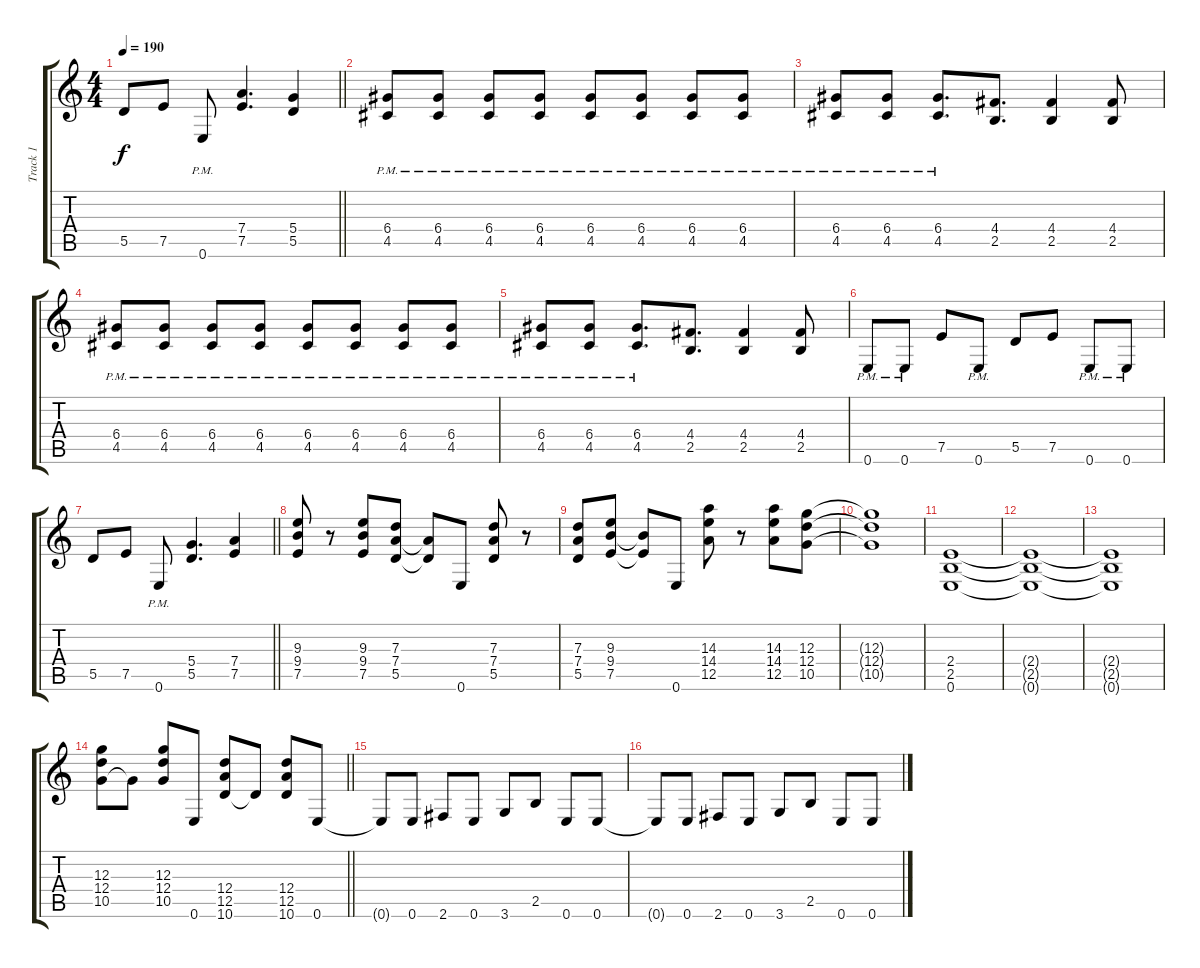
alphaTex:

\track ("Track 1" "Track 1") {instrument distortionguitar}
\staff {score tabs}
\tuning (E4 B3 G3 D3 A2 E2) {hide}
\ts (4 4)
\tempo 190
\clef g2
\barLineRight lightlight
\ks c
5.5.8{dy f} 7.5.8 0.6{pm}.8 (7.4 7.5).4{d} (5.4 5.5).4 |
(6.4{pm} 4.5{pm}).8 (6.4{pm} 4.5{pm}).8 (6.4{pm} 4.5{pm}).8 (6.4{pm} 4.5{pm}).8 (6.4{pm} 4.5{pm}).8 (6.4{pm} 4.5{pm}).8 (6.4{pm} 4.5{pm}).8 (6.4{pm} 4.5{pm}).8 |
(6.4{pm} 4.5{pm}).8 (6.4{pm} 4.5{pm}).8 (6.4{pm} 4.5{pm}).8{d} (4.4 2.5).8{d} (4.4 2.5).4 (4.4 2.5).8 |
(6.4{pm} 4.5{pm}).8 (6.4{pm} 4.5{pm}).8 (6.4{pm} 4.5{pm}).8 (6.4{pm} 4.5{pm}).8 (6.4{pm} 4.5{pm}).8 (6.4{pm} 4.5{pm}).8 (6.4{pm} 4.5{pm}).8 (6.4{pm} 4.5{pm}).8 |
(6.4{pm} 4.5{pm}).8 (6.4{pm} 4.5{pm}).8 (6.4{pm} 4.5{pm}).8{d} (4.4 2.5).8{d} (4.4 2.5).4 (4.4 2.5).8 |
0.6{pm}.8 0.6{pm}.8 7.5.8 0.6{pm}.8 5.5.8 7.5.8 0.6{pm}.8 0.6{pm}.8 |
\barLineRight lightlight
5.5.8 7.5.8 0.6{pm}.8 (5.4 5.5).4{d} (7.4 7.5).4 |
(9.3 9.4 7.5).8 r.8 (9.3 9.4 7.5).8 (7.3 7.4 5.5).8 (7.4{t} 5.5{t}).8 0.6.8 (7.3 7.4 5.5).8 r.8 |
(7.3 7.4 5.5).8 (9.3 9.4 7.5).8 (9.4{t} 7.5{t}).8 0.6.8 (14.3 14.4 12.5).8 r.8 (14.3 14.4 12.5).8 (12.3 12.4 10.5).8 |
(12.3{t} 12.4{t} 10.5{t}).1 |
(2.4 2.5 0.6).1 |
(2.4{t} 2.5{t} 0.6{t}).1 |
(2.4{t} 2.5{t} 0.6{t}).1 |
\barLineRight lightlight
(12.3 12.4 10.5).8 10.5{t}.8 (12.3 12.4 10.5).8 0.6.8 (12.4 12.5 10.6).8 10.6{t}.8 (12.4 12.5 10.6).8 0.6.8 |
0.6{t}.8 0.6.8 2.6.8 0.6.8 3.6.8 2.5.8 0.6.8 0.6.8 |
0.6{t}.8 0.6.8 2.6.8 0.6.8 3.6.8 2.5.8 0.6.8 0.6.8
